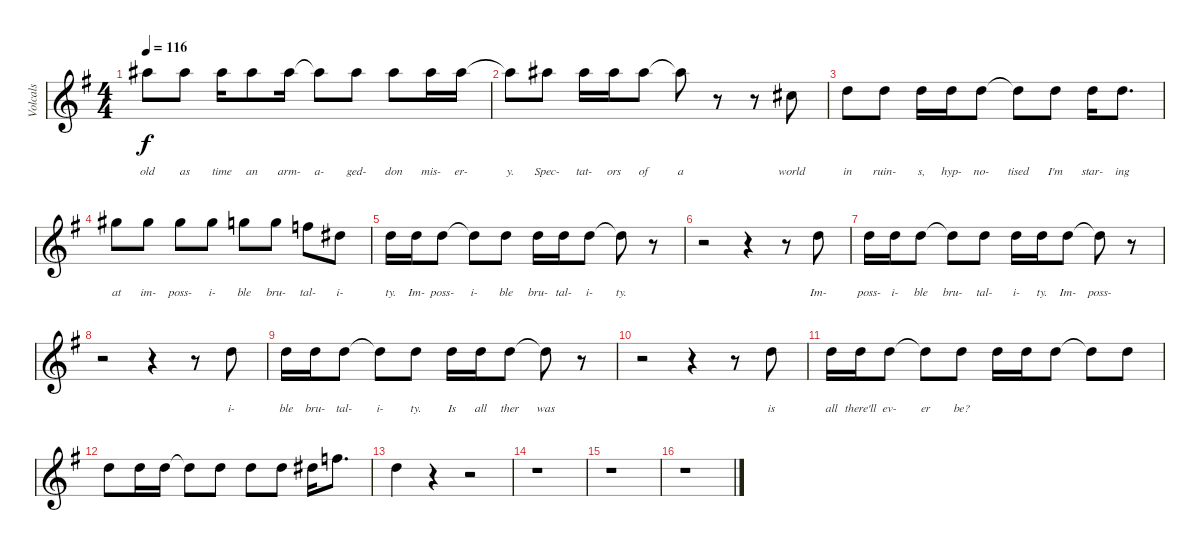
\track ("Volcals" "Volcals") {instrument acousticguitarsteel}
\staff {score}
\tuning (D4 A3 F3 C3 G2 D2) {hide}
\ts (4 4)
\tempo 116
\clef g2
\ks eminor
8.1.8{lyrics (0 "") lyrics (1 "") lyrics (2 "old") lyrics (3 "") lyrics (4 "") dy f} 8.1.8{lyrics (0 "") lyrics (1 "") lyrics (2 "as") lyrics (3 "") lyrics (4 "")} 8.1.16{lyrics (0 "") lyrics (1 "") lyrics (2 "time") lyrics (3 "") lyrics (4 "")} 8.1.8{lyrics (0 "") lyrics (1 "") lyrics (2 "an") lyrics (3 "") lyrics (4 "")} 8.1.16{lyrics (0 "") lyrics (1 "") lyrics (2 "arm-") lyrics (3 "") lyrics (4 "")} 8.1{t}.8{lyrics (0 "") lyrics (1 "") lyrics (2 "a-") lyrics (3 "") lyrics (4 "")} 8.1.8{lyrics (0 "") lyrics (1 "") lyrics (2 "ged-") lyrics (3 "") lyrics (4 "")} 8.1.8{lyrics (0 "") lyrics (1 "") lyrics (2 "don") lyrics (3 "") lyrics (4 "")} 8.1.16{lyrics (0 "") lyrics (1 "") lyrics (2 "mis-") lyrics (3 "") lyrics (4 "")} 8.1.16{lyrics (0 "") lyrics (1 "") lyrics (2 "er-") lyrics (3 "") lyrics (4 "")} |
8.1{t}.8{lyrics (0 "") lyrics (1 "") lyrics (2 "y.") lyrics (3 "") lyrics (4 "")} 8.1.8{lyrics (0 "") lyrics (1 "") lyrics (2 "Spec-") lyrics (3 "") lyrics (4 "")} 8.1.16{lyrics (0 "") lyrics (1 "") lyrics (2 "tat-") lyrics (3 "") lyrics (4 "")} 8.1.16{lyrics (0 "") lyrics (1 "") lyrics (2 "ors") lyrics (3 "") lyrics (4 "")} 8.1.8{lyrics (0 "") lyrics (1 "") lyrics (2 "of") lyrics (3 "") lyrics (4 "")} 8.1{t}.8{lyrics (0 "") lyrics (1 "") lyrics (2 "a") lyrics (3 "") lyrics (4 "")} r.8 r.8 4.2.8{lyrics (0 "") lyrics (1 "") lyrics (2 "world") lyrics (3 "") lyrics (4 "")} |
0.1.8{lyrics (0 "") lyrics (1 "") lyrics (2 "in") lyrics (3 "") lyrics (4 "")} 0.1.8{lyrics (0 "") lyrics (1 "") lyrics (2 "ruin-") lyrics (3 "") lyrics (4 "")} 0.1.16{lyrics (0 "") lyrics (1 "") lyrics (2 "s,") lyrics (3 "") lyrics (4 "")} 0.1.16{lyrics (0 "") lyrics (1 "") lyrics (2 "hyp-") lyrics (3 "") lyrics (4 "")} 0.1.8{lyrics (0 "") lyrics (1 "") lyrics (2 "no-") lyrics (3 "") lyrics (4 "")} 0.1{t}.8{lyrics (0 "") lyrics (1 "") lyrics (2 "tised") lyrics (3 "") lyrics (4 "")} 0.1.8{lyrics (0 "") lyrics (1 "") lyrics (2 "I'm") lyrics (3 "") lyrics (4 "")} 0.1.16{lyrics (0 "") lyrics (1 "") lyrics (2 "star-") lyrics (3 "") lyrics (4 "")} 0.1.8{d lyrics (0 "") lyrics (1 "") lyrics (2 "ing") lyrics (3 "") lyrics (4 "")} |
6.1.8{lyrics (0 "") lyrics (1 "") lyrics (2 "at") lyrics (3 "") lyrics (4 "")} 6.1.8{lyrics (0 "") lyrics (1 "") lyrics (2 "im-") lyrics (3 "") lyrics (4 "")} 6.1.8{lyrics (0 "") lyrics (1 "") lyrics (2 "poss-") lyrics (3 "") lyrics (4 "")} 6.1.8{lyrics (0 "") lyrics (1 "") lyrics (2 "i-") lyrics (3 "") lyrics (4 "")} 5.1.8{lyrics (0 "") lyrics (1 "") lyrics (2 "ble") lyrics (3 "") lyrics (4 "")} 5.1.8{lyrics (0 "") lyrics (1 "") lyrics (2 "bru-") lyrics (3 "") lyrics (4 "")} 3.1.8{lyrics (0 "") lyrics (1 "") lyrics (2 "tal-") lyrics (3 "") lyrics (4 "")} 1.1.8{lyrics (0 "") lyrics (1 "") lyrics (2 "i-") lyrics (3 "") lyrics (4 "")} |
0.1.16{lyrics (0 "") lyrics (1 "") lyrics (2 "ty.") lyrics (3 "") lyrics (4 "")} 0.1.16{lyrics (0 "") lyrics (1 "") lyrics (2 "Im-") lyrics (3 "") lyrics (4 "")} 0.1.8{lyrics (0 "") lyrics (1 "") lyrics (2 "poss-") lyrics (3 "") lyrics (4 "")} 0.1{t}.8{lyrics (0 "") lyrics (1 "") lyrics (2 "i-") lyrics (3 "") lyrics (4 "")} 0.1.8{lyrics (0 "") lyrics (1 "") lyrics (2 "ble") lyrics (3 "") lyrics (4 "")} 0.1.16{lyrics (0 "") lyrics (1 "") lyrics (2 "bru-") lyrics (3 "") lyrics (4 "")} 0.1.16{lyrics (0 "") lyrics (1 "") lyrics (2 "tal-") lyrics (3 "") lyrics (4 "")} 0.1.8{lyrics (0 "") lyrics (1 "") lyrics (2 "i-") lyrics (3 "") lyrics (4 "")} 0.1{t}.8{lyrics (0 "") lyrics (1 "") lyrics (2 "ty.") lyrics (3 "") lyrics (4 "")} r.8 |
r.2 r.4 r.8 0.1.8{lyrics (0 "") lyrics (1 "") lyrics (2 "Im-") lyrics (3 "") lyrics (4 "")} |
0.1.16{lyrics (0 "") lyrics (1 "") lyrics (2 "poss-") lyrics (3 "") lyrics (4 "")} 0.1.16{lyrics (0 "") lyrics (1 "") lyrics (2 "i-") lyrics (3 "") lyrics (4 "")} 0.1.8{lyrics (0 "") lyrics (1 "") lyrics (2 "ble") lyrics (3 "") lyrics (4 "")} 0.1{t}.8{lyrics (0 "") lyrics (1 "") lyrics (2 "bru-") lyrics (3 "") lyrics (4 "")} 0.1.8{lyrics (0 "") lyrics (1 "") lyrics (2 "tal-") lyrics (3 "") lyrics (4 "")} 0.1.16{lyrics (0 "") lyrics (1 "") lyrics (2 "i-") lyrics (3 "") lyrics (4 "")} 0.1.16{lyrics (0 "") lyrics (1 "") lyrics (2 "ty.") lyrics (3 "") lyrics (4 "")} 0.1.8{lyrics (0 "") lyrics (1 "") lyrics (2 "Im-") lyrics (3 "") lyrics (4 "")} 0.1{t}.8{lyrics (0 "") lyrics (1 "") lyrics (2 "poss-") lyrics (3 "") lyrics (4 "")} r.8 |
r.2 r.4 r.8 0.1.8{lyrics (0 "") lyrics (1 "") lyrics (2 "i-") lyrics (3 "") lyrics (4 "")} |
0.1.16{lyrics (0 "") lyrics (1 "") lyrics (2 "ble") lyrics (3 "") lyrics (4 "")} 0.1.16{lyrics (0 "") lyrics (1 "") lyrics (2 "bru-") lyrics (3 "") lyrics (4 "")} 0.1.8{lyrics (0 "") lyrics (1 "") lyrics (2 "tal-") lyrics (3 "") lyrics (4 "")} 0.1{t}.8{lyrics (0 "") lyrics (1 "") lyrics (2 "i-") lyrics (3 "") lyrics (4 "")} 0.1.8{lyrics (0 "") lyrics (1 "") lyrics (2 "ty.") lyrics (3 "") lyrics (4 "")} 0.1.16{lyrics (0 "") lyrics (1 "") lyrics (2 "Is") lyrics (3 "") lyrics (4 "")} 0.1.16{lyrics (0 "") lyrics (1 "") lyrics (2 "all") lyrics (3 "") lyrics (4 "")} 0.1.8{lyrics (0 "") lyrics (1 "") lyrics (2 "ther") lyrics (3 "") lyrics (4 "")} 0.1{t}.8{lyrics (0 "") lyrics (1 "") lyrics (2 "was") lyrics (3 "") lyrics (4 "")} r.8 |
r.2 r.4 r.8 0.1.8{lyrics (0 "") lyrics (1 "") lyrics (2 "is") lyrics (3 "") lyrics (4 "")} |
0.1.16{lyrics (0 "") lyrics (1 "") lyrics (2 "all") lyrics (3 "") lyrics (4 "")} 0.1.16{lyrics (0 "") lyrics (1 "") lyrics (2 "there'll") lyrics (3 "") lyrics (4 "")} 0.1.8{lyrics (0 "") lyrics (1 "") lyrics (2 "ev-") lyrics (3 "") lyrics (4 "")} 0.1{t}.8{lyrics (0 "") lyrics (1 "") lyrics (2 "er") lyrics (3 "") lyrics (4 "")} 0.1.8{lyrics (0 "") lyrics (1 "") lyrics (2 "be?") lyrics (3 "") lyrics (4 "")} 0.1.16 0.1.16 0.1.8 0.1{t}.8 0.1.8 |
0.1.8 0.1.16 0.1.16 0.1{t}.8 0.1.8 0.1.8 0.1.8 1.1.16 3.1.8{d} |
0.1.4 r.4 r.2 |
r.1 |
r.1 |
r.1
